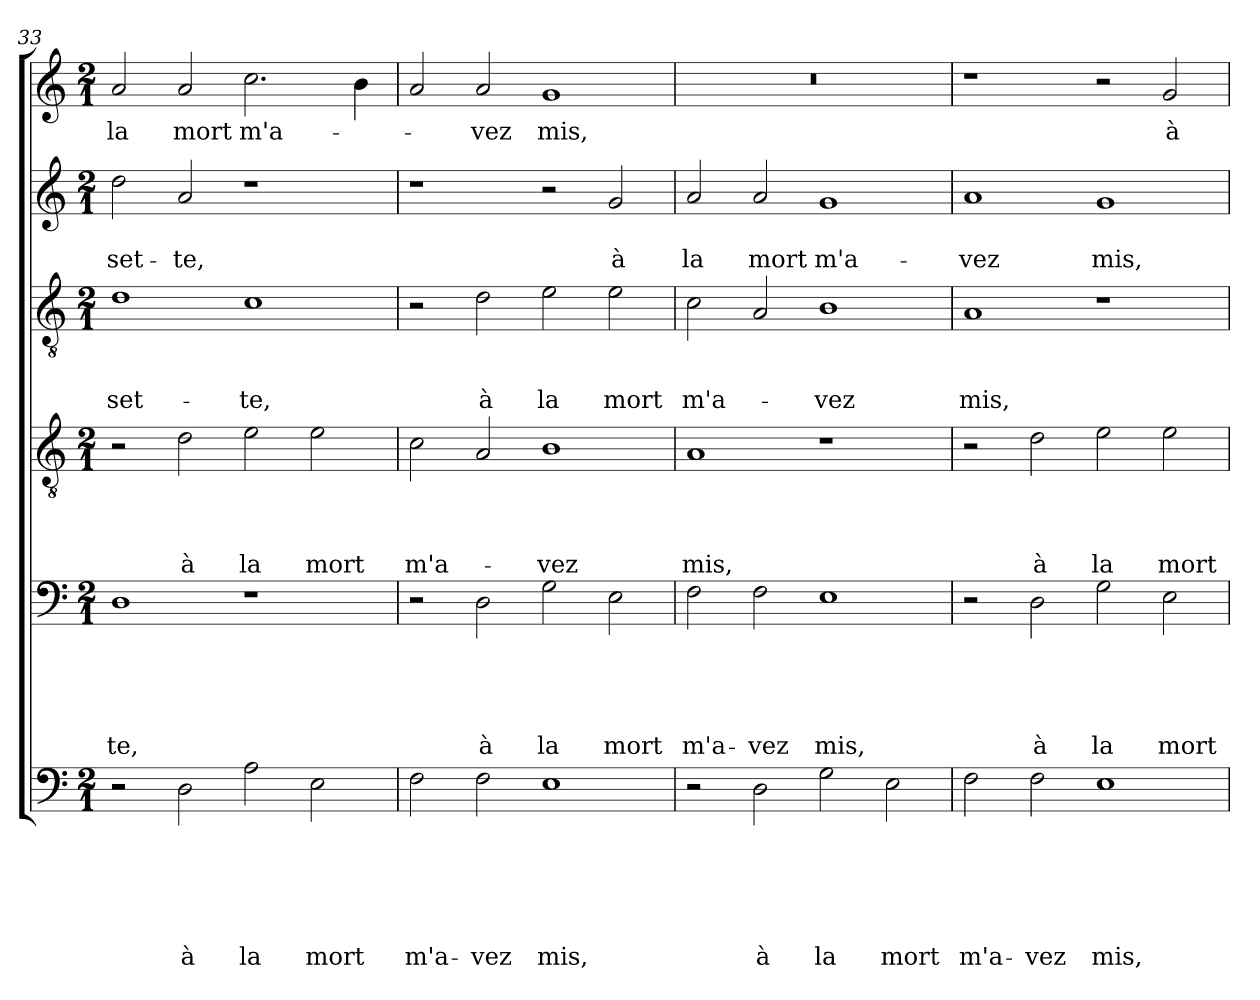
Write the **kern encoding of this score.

**kern	**text	**text	**text	**text	**text	**text	**kern	**text	**text	**text	**text	**text	**kern	**text	**text	**text	**text	**kern	**text	**text	**text	**kern	**text	**text	**kern	**text
*part6	*part6	*part6	*part6	*part6	*part6	*part6	*part5	*part5	*part5	*part5	*part5	*part5	*part4	*part4	*part4	*part4	*part4	*part3	*part3	*part3	*part3	*part2	*part2	*part2	*part1	*part1
*staff6	*staff6	*staff6	*staff6	*staff6	*staff6	*staff6	*staff5	*staff5	*staff5	*staff5	*staff5	*staff5	*staff4	*staff4	*staff4	*staff4	*staff4	*staff3	*staff3	*staff3	*staff3	*staff2	*staff2	*staff2	*staff1	*staff1
!!LO:LB:g=z
*clefF4	*	*	*	*	*	*	*clefF4	*	*	*	*	*	*clefGv2	*	*	*	*	*clefGv2	*	*	*	*clefG2	*	*	*clefG2	*
*k[]	*	*	*	*	*	*	*k[]	*	*	*	*	*	*k[]	*	*	*	*	*k[]	*	*	*	*k[]	*	*	*k[]	*
*C:	*	*	*	*	*	*	*C:	*	*	*	*	*	*C:	*	*	*	*	*C:	*	*	*	*C:	*	*	*C:	*
*M2/1	*	*	*	*	*	*	*M2/1	*	*	*	*	*	*M2/1	*	*	*	*	*M2/1	*	*	*	*M2/1	*	*	*M2/1	*
=33	=33	=33	=33	=33	=33	=33	=33	=33	=33	=33	=33	=33	=33	=33	=33	=33	=33	=33	=33	=33	=33	=33	=33	=33	=33	=33
!	!	!	!	!	!	!	!	!	!	!	!	!LO:LY:b	!	!	!	!	!	!	!	!	!LO:LY:b	!	!	!LO:LY:b	!	!LO:LY:b
2r	.	.	.	.	.	.	1D	.	.	.	.	-te,	2r	.	.	.	.	1d	.	.	-set-	2dd\	.	-set-	2a/	la
!	!	!	!	!	!	!LO:LY:b	!	!	!	!	!	!	!	!	!	!	!LO:LY:b	!	!	!	!	!	!	!LO:LY:b	!	!LO:LY:b
2D\	.	.	.	.	.	à	.	.	.	.	.	.	2d\	.	.	.	à	.	.	.	.	2a/	.	-te,	2a/	mort
!	!	!	!	!	!	!LO:LY:b	!	!	!	!	!	!	!	!	!	!	!LO:LY:b	!	!	!	!LO:LY:b	!	!	!	!	!LO:LY:b
2A\	.	.	.	.	.	la	1r	.	.	.	.	.	2e\	.	.	.	la	1c	.	.	-te,	1r	.	.	2.cc\	m'a-
!	!	!	!	!	!	!LO:LY:b	!	!	!	!	!	!	!	!	!	!	!LO:LY:b	!	!	!	!	!	!	!	!	!
2E\	.	.	.	.	.	mort	.	.	.	.	.	.	2e\	.	.	.	mort	.	.	.	.	.	.	.	.	.
.	.	.	.	.	.	.	.	.	.	.	.	.	.	.	.	.	.	.	.	.	.	.	.	.	4b\	.
=34	=34	=34	=34	=34	=34	=34	=34	=34	=34	=34	=34	=34	=34	=34	=34	=34	=34	=34	=34	=34	=34	=34	=34	=34	=34	=34
!	!	!	!	!	!	!LO:LY:b	!	!	!	!	!	!	!	!	!	!	!LO:LY:b	!	!	!	!	!	!	!	!	!
2F\	.	.	.	.	.	m'a-	2r	.	.	.	.	.	2c\	.	.	.	m'a-	2r	.	.	.	1r	.	.	2a/	.
!	!	!	!	!	!	!LO:LY:b	!	!	!	!	!	!LO:LY:b	!	!	!	!	!	!	!	!	!LO:LY:b	!	!	!	!	!LO:LY:b
2F\	.	.	.	.	.	-vez	2D\	.	.	.	.	à	2A/	.	.	.	.	2d\	.	.	à	.	.	.	2a/	-vez
!	!	!	!	!	!	!LO:LY:b	!	!	!	!	!	!LO:LY:b	!	!	!	!	!LO:LY:b	!	!	!	!LO:LY:b	!	!	!	!	!LO:LY:b
1E	.	.	.	.	.	mis,	2G\	.	.	.	.	la	1B	.	.	.	-vez	2e\	.	.	la	2r	.	.	1g	mis,
!	!	!	!	!	!	!	!	!	!	!	!	!LO:LY:b	!	!	!	!	!	!	!	!	!LO:LY:b	!	!	!LO:LY:b	!	!
.	.	.	.	.	.	.	2E\	.	.	.	.	mort	.	.	.	.	.	2e\	.	.	mort	2g/	.	à	.	.
=35	=35	=35	=35	=35	=35	=35	=35	=35	=35	=35	=35	=35	=35	=35	=35	=35	=35	=35	=35	=35	=35	=35	=35	=35	=35	=35
!	!	!	!	!	!	!	!	!	!	!	!	!LO:LY:b	!	!	!	!	!LO:LY:b	!	!	!	!LO:LY:b	!	!	!LO:LY:b	!	!
2r	.	.	.	.	.	.	2F\	.	.	.	.	m'a-	1A	.	.	.	mis,	2c\	.	.	m'a-	2a/	.	la	0r	.
!	!	!	!	!	!	!LO:LY:b	!	!	!	!	!	!LO:LY:b	!	!	!	!	!	!	!	!	!	!	!	!LO:LY:b	!	!
2D\	.	.	.	.	.	à	2F\	.	.	.	.	-vez	.	.	.	.	.	2A/	.	.	.	2a/	.	mort	.	.
!	!	!	!	!	!	!LO:LY:b	!	!	!	!	!	!LO:LY:b	!	!	!	!	!	!	!	!	!LO:LY:b	!	!	!LO:LY:b	!	!
2G\	.	.	.	.	.	la	1E	.	.	.	.	mis,	1r	.	.	.	.	1B	.	.	-vez	1g	.	m'a-	.	.
!	!	!	!	!	!	!LO:LY:b	!	!	!	!	!	!	!	!	!	!	!	!	!	!	!	!	!	!	!	!
2E\	.	.	.	.	.	mort	.	.	.	.	.	.	.	.	.	.	.	.	.	.	.	.	.	.	.	.
=36	=36	=36	=36	=36	=36	=36	=36	=36	=36	=36	=36	=36	=36	=36	=36	=36	=36	=36	=36	=36	=36	=36	=36	=36	=36	=36
!	!	!	!	!	!	!LO:LY:b	!	!	!	!	!	!	!	!	!	!	!	!	!	!	!LO:LY:b	!	!	!LO:LY:b	!	!
2F\	.	.	.	.	.	m'a-	2r	.	.	.	.	.	2r	.	.	.	.	1A	.	.	mis,	1a	.	-vez	1r	.
!	!	!	!	!	!	!LO:LY:b	!	!	!	!	!	!LO:LY:b	!	!	!	!	!LO:LY:b	!	!	!	!	!	!	!	!	!
2F\	.	.	.	.	.	-vez	2D\	.	.	.	.	à	2d\	.	.	.	à	.	.	.	.	.	.	.	.	.
!	!	!	!	!	!	!LO:LY:b	!	!	!	!	!	!LO:LY:b	!	!	!	!	!LO:LY:b	!	!	!	!	!	!	!LO:LY:b	!	!
1E	.	.	.	.	.	mis,	2G\	.	.	.	.	la	2e\	.	.	.	la	1r	.	.	.	1g	.	mis,	2r	.
!	!	!	!	!	!	!	!	!	!	!	!	!LO:LY:b	!	!	!	!	!LO:LY:b	!	!	!	!	!	!	!	!	!LO:LY:b
.	.	.	.	.	.	.	2E\	.	.	.	.	mort	2e\	.	.	.	mort	.	.	.	.	.	.	.	2g/	à
=	=	=	=	=	=	=	=	=	=	=	=	=	=	=	=	=	=	=	=	=	=	=	=	=	=	=
*-	*-	*-	*-	*-	*-	*-	*-	*-	*-	*-	*-	*-	*-	*-	*-	*-	*-	*-	*-	*-	*-	*-	*-	*-	*-	*-
